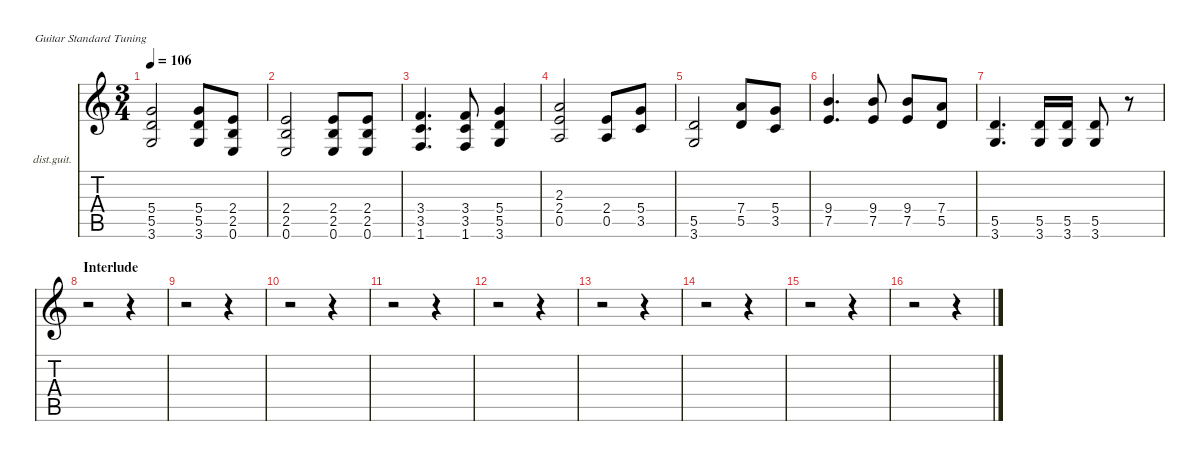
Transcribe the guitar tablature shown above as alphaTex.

\defaultSystemsLayout 4
\hideDynamics
\bracketExtendMode nobrackets
\firstSystemTrackNameOrientation horizontal
\otherSystemsTrackNameOrientation horizontal
\track ("James Hetfield" "dist.guit.") {instrument distortionguitar}
\staff {score tabs}
\tuning (E4 B3 G3 D3 A2 E2)
\ts (3 4)
\tempo 106
\clef g2
\ks c
(5.4 5.5 3.6).2{dy f beam Up} (5.4 5.5 3.6).8{beam Up} (2.4 2.5 0.6).8{beam Up} |
(2.4 2.5 0.6).2{beam Up} (2.4 2.5 0.6).8{beam Up} (2.4 2.5 0.6).8{beam Up} |
(3.4 3.5 1.6).4{d beam Up} (3.4 3.5 1.6).8{beam Up} (5.4 5.5 3.6).4{beam Up} |
(2.3 2.4 0.5).2{beam Up} (2.4 0.5).8{beam Up} (5.4 3.5).8{beam Up} |
(5.5 3.6).2{beam Up} (7.4 5.5).8{beam Up} (5.4 3.5).8{beam Up} |
(9.4 7.5).4{d beam Up} (9.4 7.5).8{beam Up} (9.4 7.5).8{beam Up} (7.4 5.5).8{beam Up} |
(5.5 3.6).4{d beam Up} (5.5 3.6).16{beam Up} (5.5 3.6).16{beam Up} (5.5 3.6).8{beam Up} r.8{beam Up} |
\section ("" "Interlude")
r.2{beam Down} r.4{beam Down} |
r.2{beam Down} r.4{beam Down} |
r.2{beam Down} r.4{beam Down} |
r.2{beam Down} r.4{beam Down} |
r.2{beam Down} r.4{beam Down} |
r.2{beam Down} r.4{beam Down} |
r.2{beam Down} r.4{beam Down} |
r.2{beam Down} r.4{beam Down} |
r.2{beam Down} r.4{beam Down}
